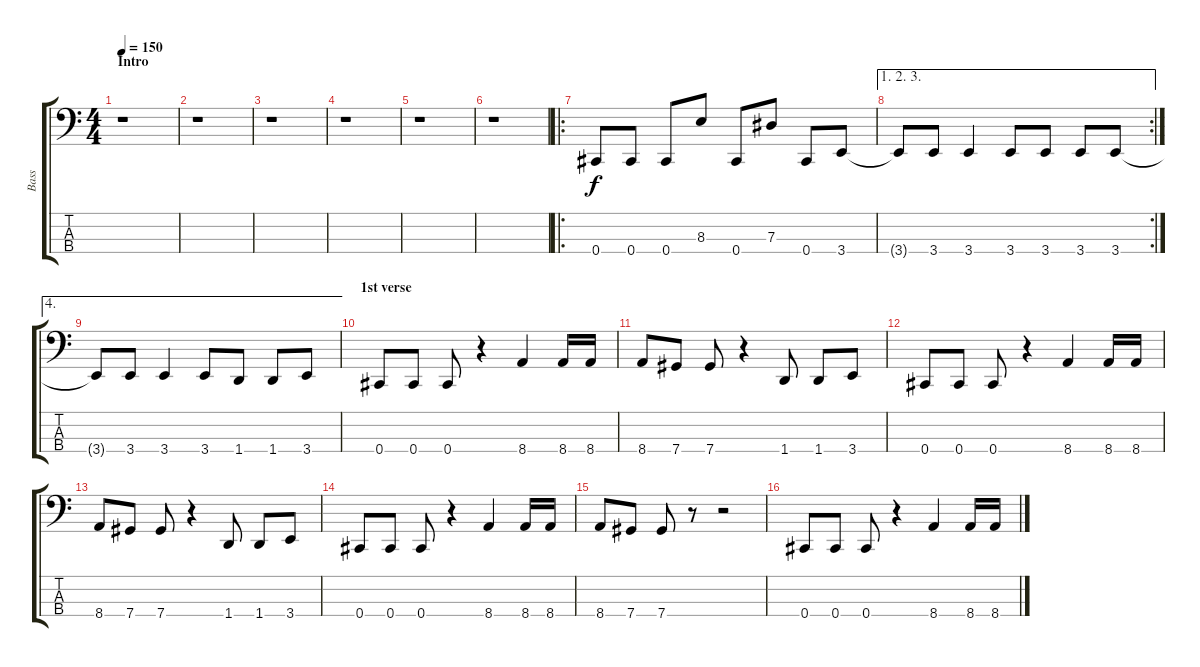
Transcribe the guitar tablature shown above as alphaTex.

\track ("Bass" "Bass") {instrument electricbassfinger}
\staff {score tabs}
\tuning (Gb2 Db2 Ab1 Db1) {hide}
\ts (4 4)
\section ("" "Intro")
\tempo 150
\clef f4
\ks c
r.1{dy f instrument electricbassfinger} |
r.1 |
r.1 |
r.1 |
r.1 |
r.1 |
\ro
0.4.8 0.4.8 0.4.8 8.3.8 0.4.8 7.3.8 0.4.8 3.4.8 |
\ae (1 2 3)
\rc 2
3.4{t}.8 3.4.8 3.4.4 3.4.8 3.4.8 3.4.8 3.4.8 |
\ae 4
3.4{t}.8 3.4.8 3.4.4 3.4.8 1.4.8 1.4.8 3.4.8 |
\section ("" "1st verse")
0.4.8 0.4.8 0.4.8 r.4 8.4.4 8.4.16 8.4.16 |
8.4.8 7.4.8 7.4.8 r.4 1.4.8 1.4.8 3.4.8 |
0.4.8 0.4.8 0.4.8 r.4 8.4.4 8.4.16 8.4.16 |
8.4.8 7.4.8 7.4.8 r.4 1.4.8 1.4.8 3.4.8 |
0.4.8 0.4.8 0.4.8 r.4 8.4.4 8.4.16 8.4.16 |
8.4.8 7.4.8 7.4.8 r.8 r.2 |
0.4.8 0.4.8 0.4.8 r.4 8.4.4 8.4.16 8.4.16
